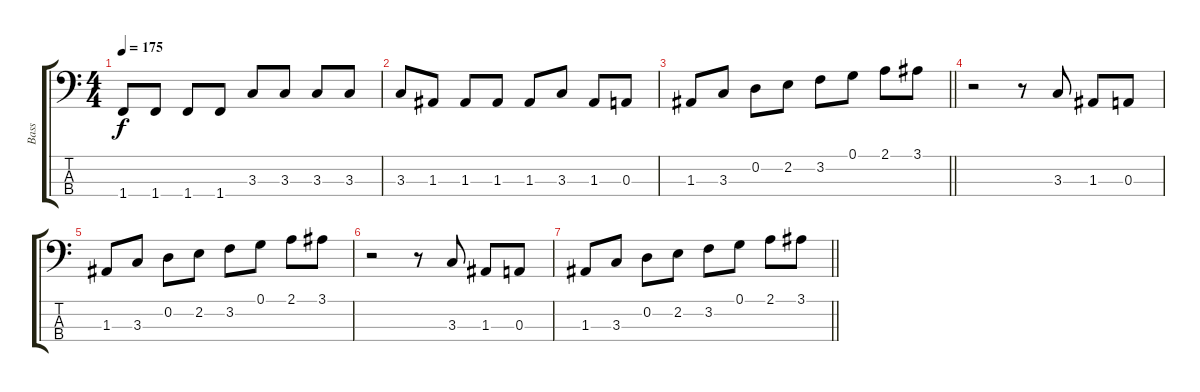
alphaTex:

\track ("Bass" "Bass") {instrument electricbassfinger}
\staff {score tabs}
\tuning (G2 D2 A1 E1) {hide}
\ts (4 4)
\tempo 175
\clef f4
\ks c
1.4.8{dy f} 1.4.8 1.4.8 1.4.8 3.3.8 3.3.8 3.3.8 3.3.8 |
3.3.8 1.3.8 1.3.8 1.3.8 1.3.8 3.3.8 1.3.8 0.3.8 |
\barLineRight lightlight
1.3.8 3.3.8 0.2.8 2.2.8 3.2.8 0.1.8 2.1.8 3.1.8 |
r.2 r.8 3.3.8 1.3.8 0.3.8 |
1.3.8 3.3.8 0.2.8 2.2.8 3.2.8 0.1.8 2.1.8 3.1.8 |
r.2 r.8 3.3.8 1.3.8 0.3.8 |
\barLineRight lightlight
1.3.8 3.3.8 0.2.8 2.2.8 3.2.8 0.1.8 2.1.8 3.1.8
